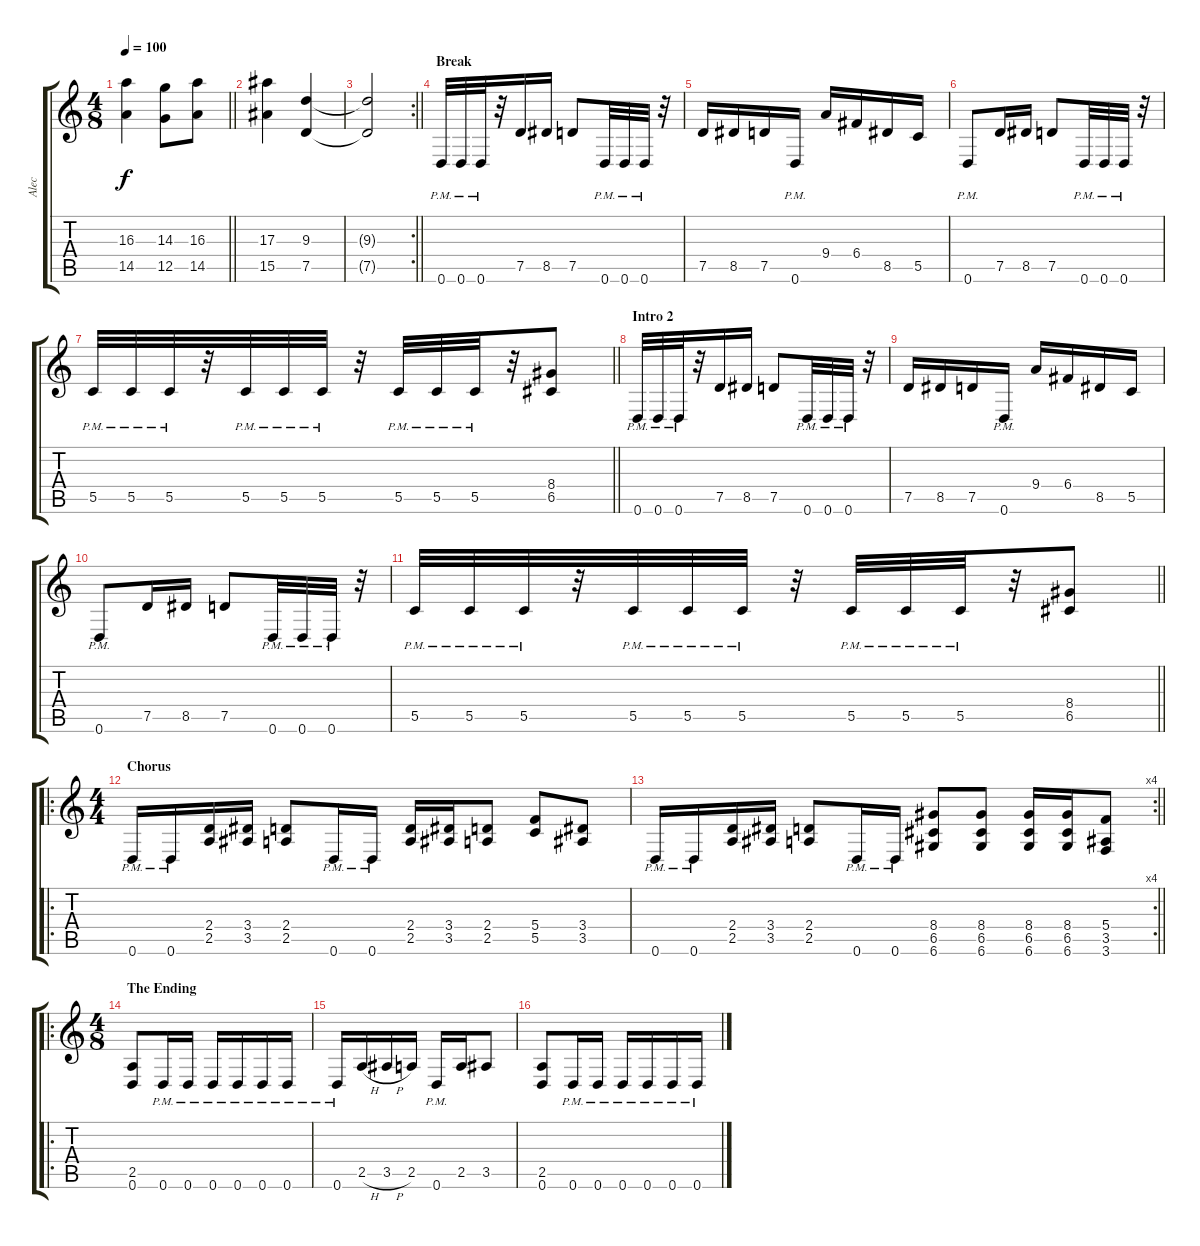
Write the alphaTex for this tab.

\track ("Alec" "Alec") {instrument distortionguitar}
\staff {score tabs}
\tuning (D4 A3 F3 C3 G2 D2) {hide}
\ts (4 8)
\tempo 100
\clef g2
\barLineRight lightlight
\ks c
(16.3 14.5).4{dy f} (14.3 12.5).8 (16.3 14.5).8 |
(17.3 15.5).4 (9.3 7.5).4 |
\rc 2
\barLineRight lightlight
(9.3{t} 7.5{t}).2 |
\section ("" "Break")
0.6{pm}.32 0.6{pm}.32 0.6{pm}.32 r.32 7.5.16 8.5.16 7.5.8 0.6{pm}.32 0.6{pm}.32 0.6{pm}.32 r.32 |
7.5.16 8.5.16 7.5.16 0.6{pm}.16 9.4.16 6.4.16 8.5.16 5.5.16 |
0.6{pm}.8 7.5.16 8.5.16 7.5.8 0.6{pm}.32 0.6{pm}.32 0.6{pm}.32 r.32 |
\barLineRight lightlight
5.5{pm}.32 5.5{pm}.32 5.5{pm}.32 r.32 5.5{pm}.32 5.5{pm}.32 5.5{pm}.32 r.32 5.5{pm}.32 5.5{pm}.32 5.5{pm}.32 r.32 (8.4 6.5).8 |
\section ("" "Intro 2")
0.6{pm}.32 0.6{pm}.32 0.6{pm}.32 r.32 7.5.16 8.5.16 7.5.8 0.6{pm}.32 0.6{pm}.32 0.6{pm}.32 r.32 |
7.5.16 8.5.16 7.5.16 0.6{pm}.16 9.4.16 6.4.16 8.5.16 5.5.16 |
0.6{pm}.8 7.5.16 8.5.16 7.5.8 0.6{pm}.32 0.6{pm}.32 0.6{pm}.32 r.32 |
\barLineRight lightlight
5.5{pm}.32 5.5{pm}.32 5.5{pm}.32 r.32 5.5{pm}.32 5.5{pm}.32 5.5{pm}.32 r.32 5.5{pm}.32 5.5{pm}.32 5.5{pm}.32 r.32 (8.4 6.5).8 |
\ro
\ts (4 4)
\section ("" "Chorus")
0.6{pm}.16 0.6{pm}.16 (2.4 2.5).16 (3.4 3.5).16 (2.4 2.5).8 0.6{pm}.16 0.6{pm}.16 (2.4 2.5).16 (3.4 3.5).16 (2.4 2.5).8 (5.4 5.5).8 (3.4 3.5).8 |
\rc 4
\barLineRight lightlight
0.6{pm}.16 0.6{pm}.16 (2.4 2.5).16 (3.4 3.5).16 (2.4 2.5).8 0.6{pm}.16 0.6{pm}.16 (8.4 6.5 6.6).8 (8.4 6.5 6.6).8 (8.4 6.5 6.6).16 (8.4 6.5 6.6).16 (5.4 3.5 3.6).8 |
\ro
\ts (4 8)
\section ("" "The Ending")
(2.5 0.6).8 0.6{pm}.16 0.6{pm}.16 0.6{pm}.16 0.6{pm}.16 0.6{pm}.16 0.6{pm}.16 |
0.6{pm}.16 2.5{h}.16 3.5{h}.16 2.5.16 0.6{pm}.16 2.5.16 3.5.8 |
(2.5 0.6).8 0.6{pm}.16 0.6{pm}.16 0.6{pm}.16 0.6{pm}.16 0.6{pm}.16 0.6{pm}.16
